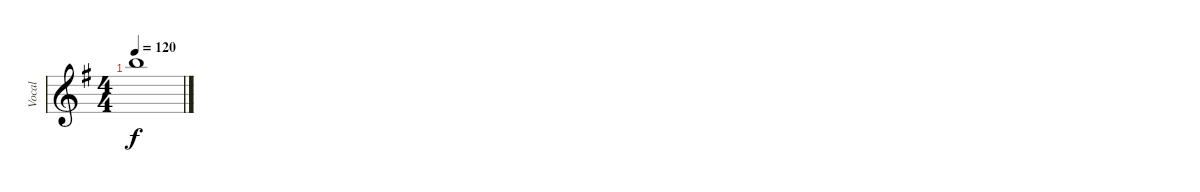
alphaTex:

\track ("Vocal" "Vocal") {instrument flute}
\staff {score}
\tuning (E4 B3 G3 D3 A2 E2 B1) {hide}
\ts (4 4)
\tempo 120
\clef g2
\ks g
19.1.1{dy f}
